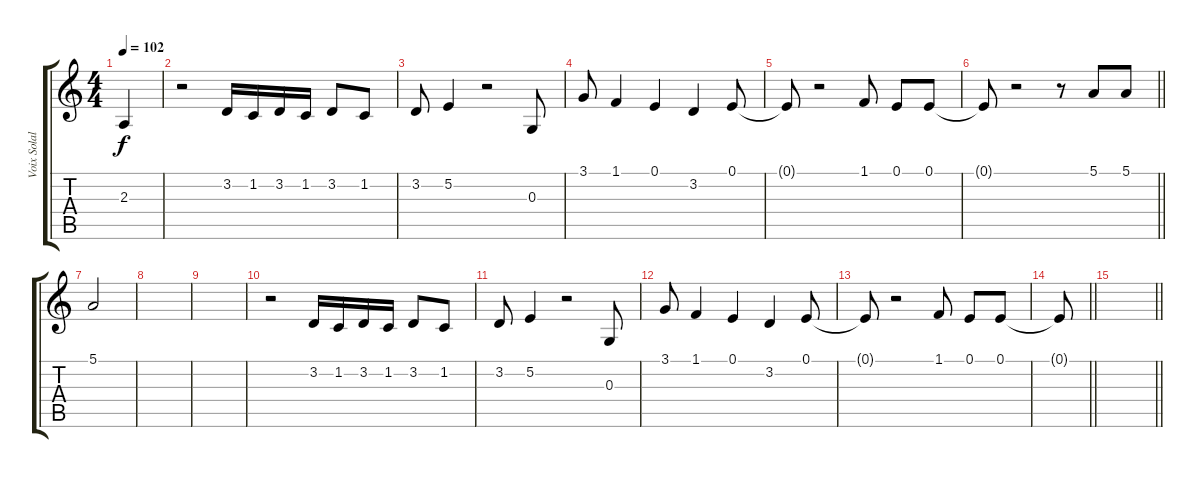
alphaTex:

\track ("Voix Solal" "Voix Solal") {instrument sopranosax}
\staff {score tabs}
\tuning (E4 B3 G3 D3 A2 E2) {hide}
\ts (4 4)
\tempo 102
\clef g2
\ks c
2.3.4{dy f} |
r.2 3.2.16 1.2.16 3.2.16 1.2.16 3.2.8 1.2.8 |
3.2.8 5.2.4 r.2 0.3.8 |
3.1.8 1.1.4 0.1.4 3.2.4 0.1.8 |
0.1{t}.8 r.2 1.1.8 0.1.8 0.1.8 |
\barLineRight lightlight
0.1{t}.8 r.2 r.8 5.1.8 5.1.8 |
5.1.2 |
|
|
r.2 3.2.16 1.2.16 3.2.16 1.2.16 3.2.8 1.2.8 |
3.2.8 5.2.4 r.2 0.3.8 |
3.1.8 1.1.4 0.1.4 3.2.4 0.1.8 |
0.1{t}.8 r.2 1.1.8 0.1.8 0.1.8 |
\barLineRight lightlight
0.1{t}.8 |
\barLineRight lightlight
